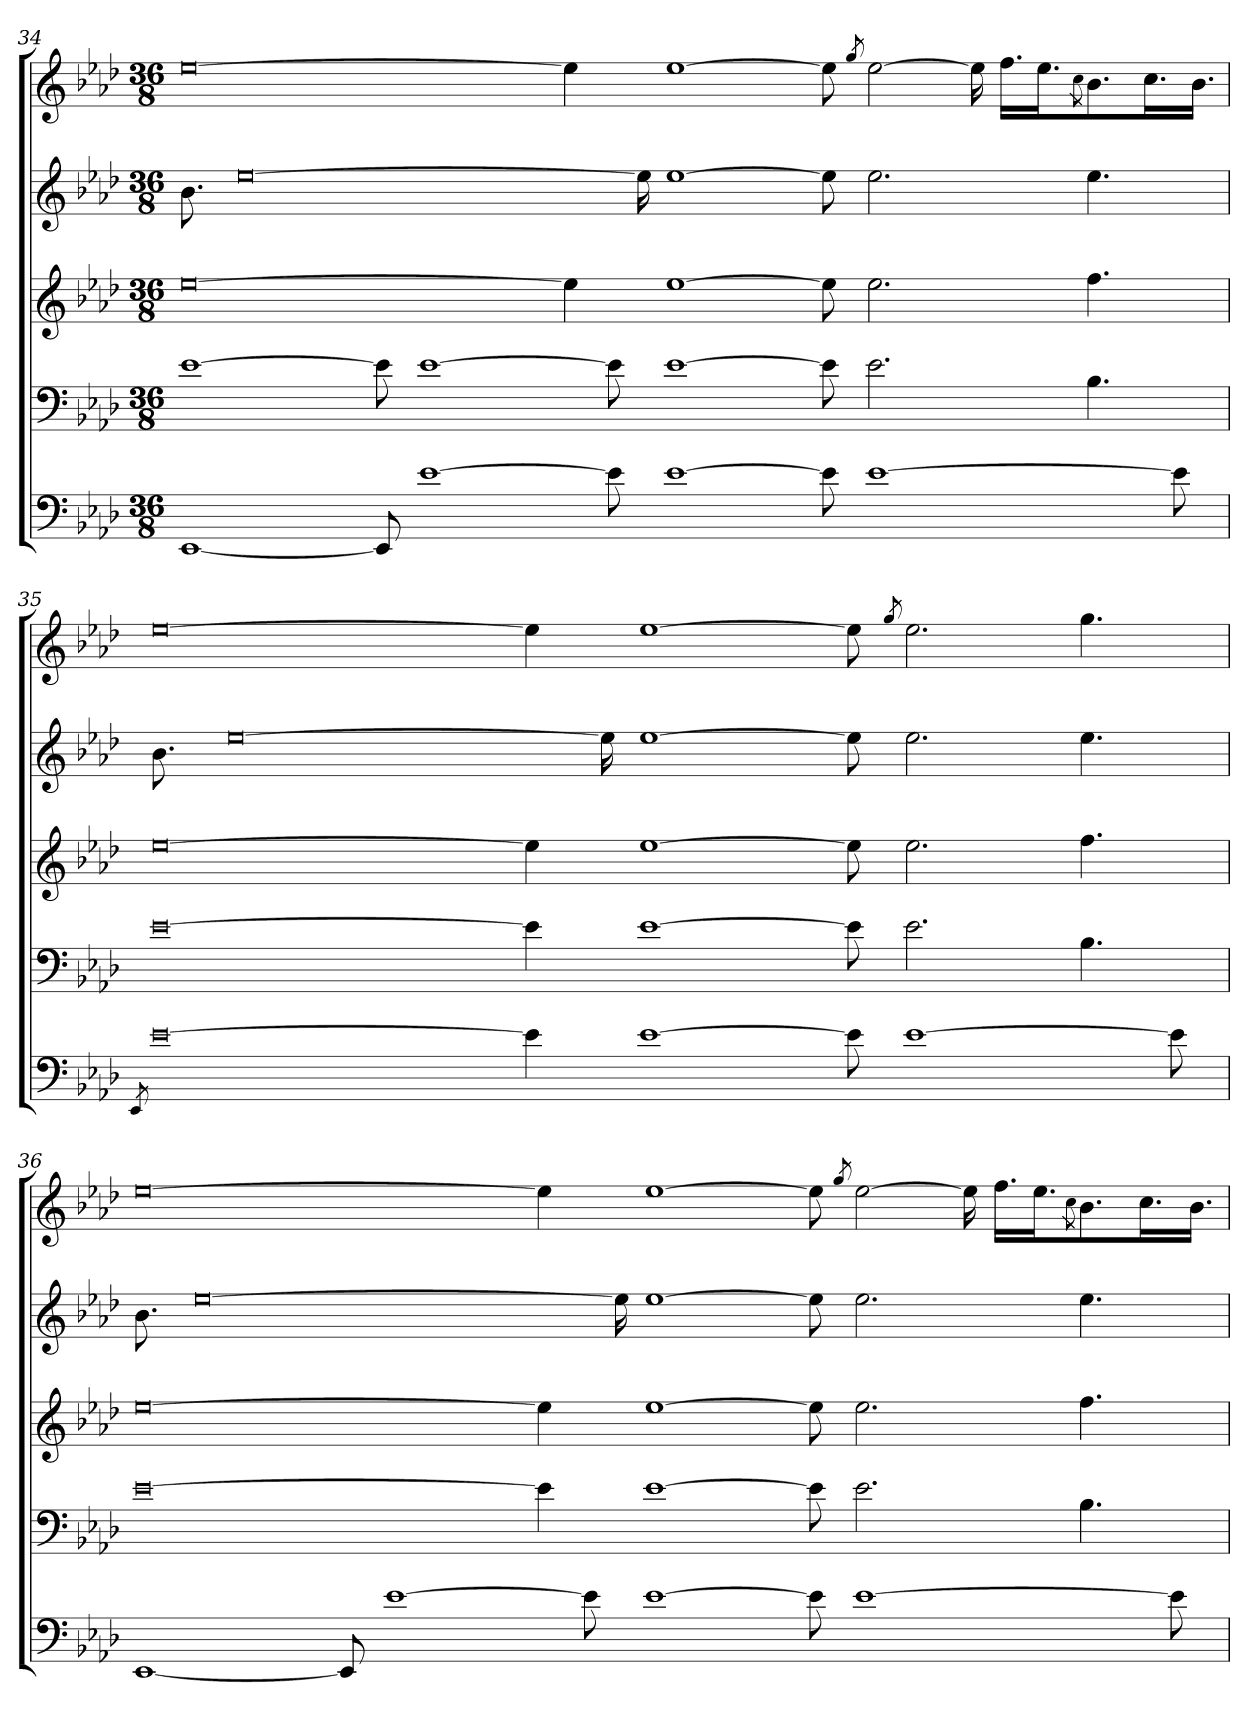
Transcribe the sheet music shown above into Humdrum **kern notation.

**kern	**kern	**kern	**kern	**kern
*part5	*part4	*part3	*part2	*part1
*staff5	*staff4	*staff3	*staff2	*staff1
*clefF4	*clefF4	*clefG2	*clefG2	*clefG2
*k[b-e-a-d-]	*k[b-e-a-d-]	*k[b-e-a-d-]	*k[b-e-a-d-]	*k[b-e-a-d-]
*M36/8	*M36/8	*M36/8	*M36/8	*M36/8
=34	=34	=34	=34	=34
[1EE-	[1e-	[0ee-	8.b-	[0ee-
.	.	.	[0ee-	.
8EE-]	8e-]	.	.	.
[1e-	[1e-	.	.	.
.	.	4ee-]	.	4ee-]
8e-]	8e-]	.	.	.
.	.	.	16ee-]	.
[1e-	[1e-	[1ee-	[1ee-	[1ee-
8e-]	8e-]	8ee-]	8ee-]	8ee-]
.	.	.	.	8qgg
[1e-	2.e-	2.ee-	2.ee-	[2ee-
.	.	.	.	16ee-]
.	.	.	.	16.ff\LL
.	.	.	.	16.ee-\J
.	.	.	.	8qcc\
.	4.B-	4.ff	4.ee-	8.b-\
.	.	.	.	16.cc\L
8e-]	.	.	.	.
.	.	.	.	16.b-\JJ
=35	=35	=35	=35	=35
8qEE-	.	.	.	.
[0e-	[0e-	[0ee-	8.b-	[0ee-
.	.	.	[0ee-	.
4e-]	4e-]	4ee-]	.	4ee-]
.	.	.	16ee-]	.
[1e-	[1e-	[1ee-	[1ee-	[1ee-
8e-]	8e-]	8ee-]	8ee-]	8ee-]
.	.	.	.	8qgg
[1e-	2.e-	2.ee-	2.ee-	2.ee-
.	4.B-	4.ff	4.ee-	4.gg
8e-]	.	.	.	.
=36	=36	=36	=36	=36
[1EE-	[0e-	[0ee-	8.b-	[0ee-
.	.	.	[0ee-	.
8EE-]	.	.	.	.
[1e-	.	.	.	.
.	4e-]	4ee-]	.	4ee-]
8e-]	.	.	.	.
.	.	.	16ee-]	.
[1e-	[1e-	[1ee-	[1ee-	[1ee-
8e-]	8e-]	8ee-]	8ee-]	8ee-]
.	.	.	.	8qgg
[1e-	2.e-	2.ee-	2.ee-	[2ee-
.	.	.	.	16ee-]
.	.	.	.	16.ff\LL
.	.	.	.	16.ee-\J
.	.	.	.	8qcc\
.	4.B-	4.ff	4.ee-	8.b-\
.	.	.	.	16.cc\L
8e-]	.	.	.	.
.	.	.	.	16.b-\JJ
=	=	=	=	=
*-	*-	*-	*-	*-
